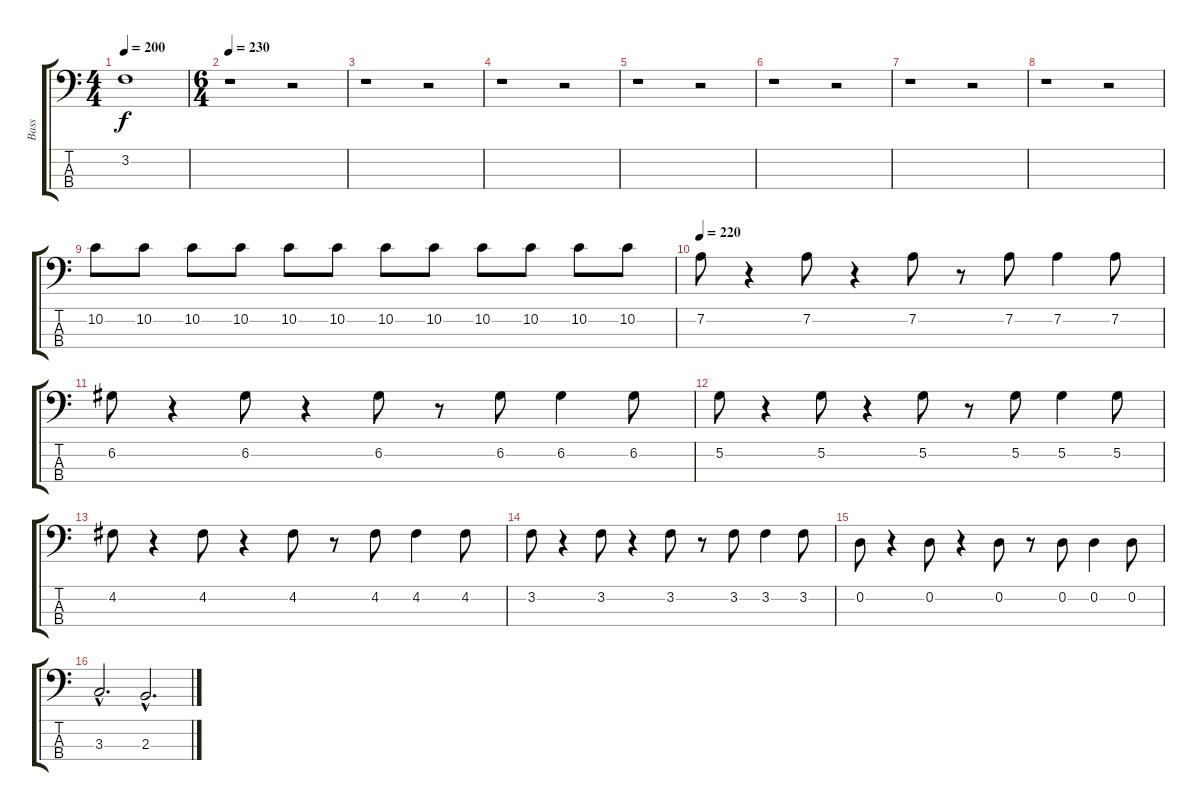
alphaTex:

\track ("Bass" "Bass") {instrument acousticguitarnylon}
\staff {score tabs}
\tuning (G2 D2 A1 E1) {hide}
\ts (4 4)
\tempo 200
\clef f4
\ks c
3.2{t}.1{dy f} |
\ts (6 4)
\tempo 230
r.1 r.2 |
r.1 r.2 |
r.1 r.2 |
r.1 r.2 |
r.1 r.2 |
r.1 r.2 |
r.1 r.2 |
10.2.8 10.2.8 10.2.8 10.2.8 10.2.8 10.2.8 10.2.8 10.2.8 10.2.8 10.2.8 10.2.8 10.2.8 |
\tempo 220
7.2.8 r.4 7.2.8 r.4 7.2.8 r.8 7.2.8 7.2.4 7.2.8 |
6.2.8 r.4 6.2.8 r.4 6.2.8 r.8 6.2.8 6.2.4 6.2.8 |
5.2.8 r.4 5.2.8 r.4 5.2.8 r.8 5.2.8 5.2.4 5.2.8 |
4.2.8 r.4 4.2.8 r.4 4.2.8 r.8 4.2.8 4.2.4 4.2.8 |
3.2.8 r.4 3.2.8 r.4 3.2.8 r.8 3.2.8 3.2.4 3.2.8 |
0.2.8 r.4 0.2.8 r.4 0.2.8 r.8 0.2.8 0.2.4 0.2.8 |
3.3{hac}.2{d} 2.3{hac}.2{d}
